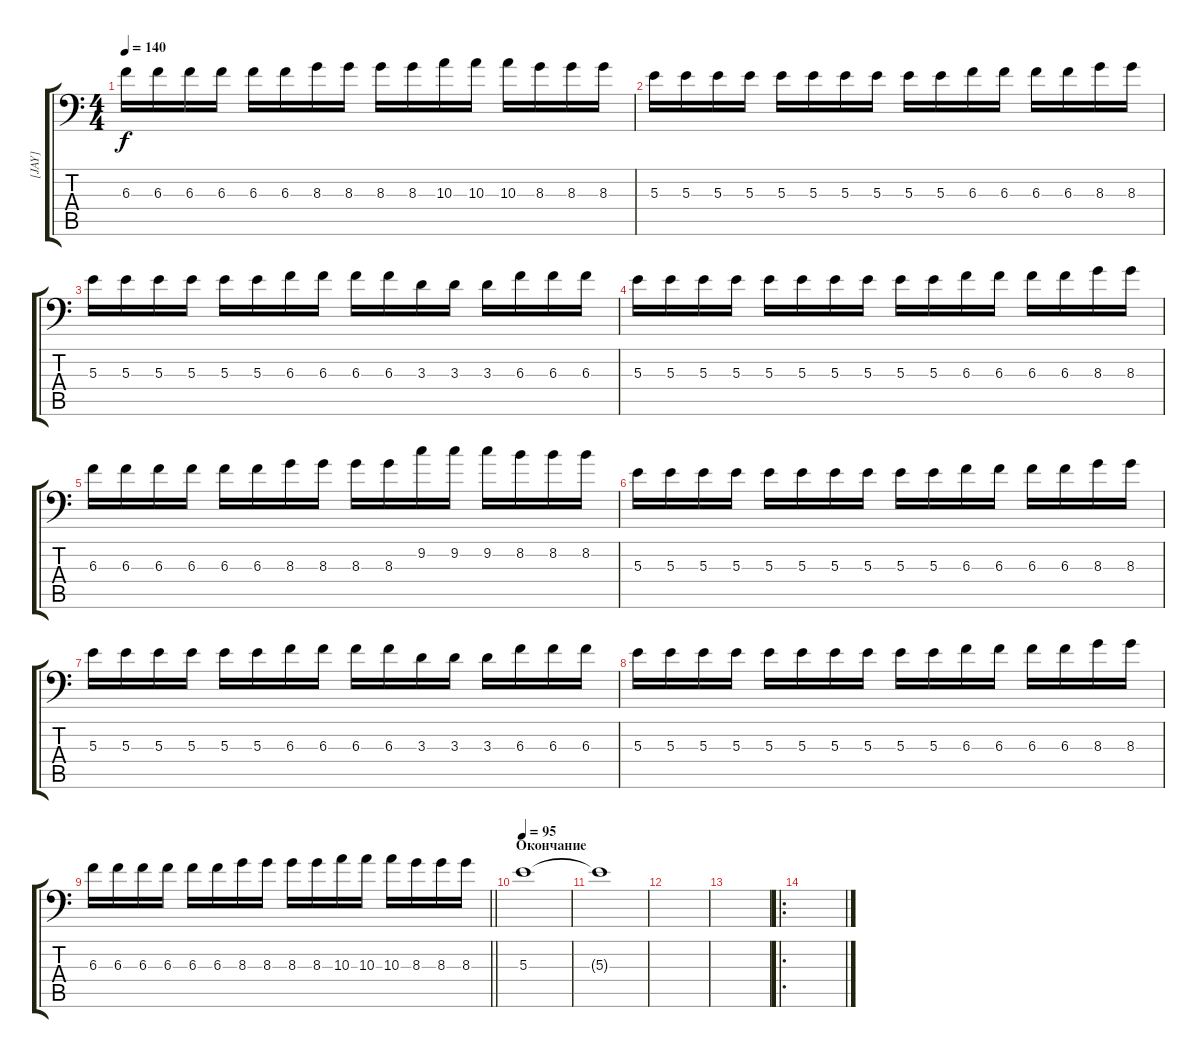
\track ("[JAY]" "[JAY]") {instrument overdrivenguitar}
\staff {score tabs}
\tuning (Ab3 Eb3 B2 Gb2 Db2 Gb1) {hide}
\ts (4 4)
\tempo 140
\clef f4
\ks c
6.3.16{dy f} 6.3.16 6.3.16 6.3.16 6.3.16 6.3.16 8.3.16 8.3.16 8.3.16 8.3.16 10.3.16 10.3.16 10.3.16 8.3.16 8.3.16 8.3.16 |
5.3.16 5.3.16 5.3.16 5.3.16 5.3.16 5.3.16 5.3.16 5.3.16 5.3.16 5.3.16 6.3.16 6.3.16 6.3.16 6.3.16 8.3.16 8.3.16 |
5.3.16 5.3.16 5.3.16 5.3.16 5.3.16 5.3.16 6.3.16 6.3.16 6.3.16 6.3.16 3.3.16 3.3.16 3.3.16 6.3.16 6.3.16 6.3.16 |
5.3.16 5.3.16 5.3.16 5.3.16 5.3.16 5.3.16 5.3.16 5.3.16 5.3.16 5.3.16 6.3.16 6.3.16 6.3.16 6.3.16 8.3.16 8.3.16 |
6.3.16 6.3.16 6.3.16 6.3.16 6.3.16 6.3.16 8.3.16 8.3.16 8.3.16 8.3.16 9.2.16 9.2.16 9.2.16 8.2.16 8.2.16 8.2.16 |
5.3.16 5.3.16 5.3.16 5.3.16 5.3.16 5.3.16 5.3.16 5.3.16 5.3.16 5.3.16 6.3.16 6.3.16 6.3.16 6.3.16 8.3.16 8.3.16 |
5.3.16 5.3.16 5.3.16 5.3.16 5.3.16 5.3.16 6.3.16 6.3.16 6.3.16 6.3.16 3.3.16 3.3.16 3.3.16 6.3.16 6.3.16 6.3.16 |
5.3.16 5.3.16 5.3.16 5.3.16 5.3.16 5.3.16 5.3.16 5.3.16 5.3.16 5.3.16 6.3.16 6.3.16 6.3.16 6.3.16 8.3.16 8.3.16 |
\barLineRight lightlight
6.3.16 6.3.16 6.3.16 6.3.16 6.3.16 6.3.16 8.3.16 8.3.16 8.3.16 8.3.16 10.3.16 10.3.16 10.3.16 8.3.16 8.3.16 8.3.16 |
\section ("" "Окончание")
\tempo 95
5.3.1 |
5.3{t}.1 |
|
|
\ro
